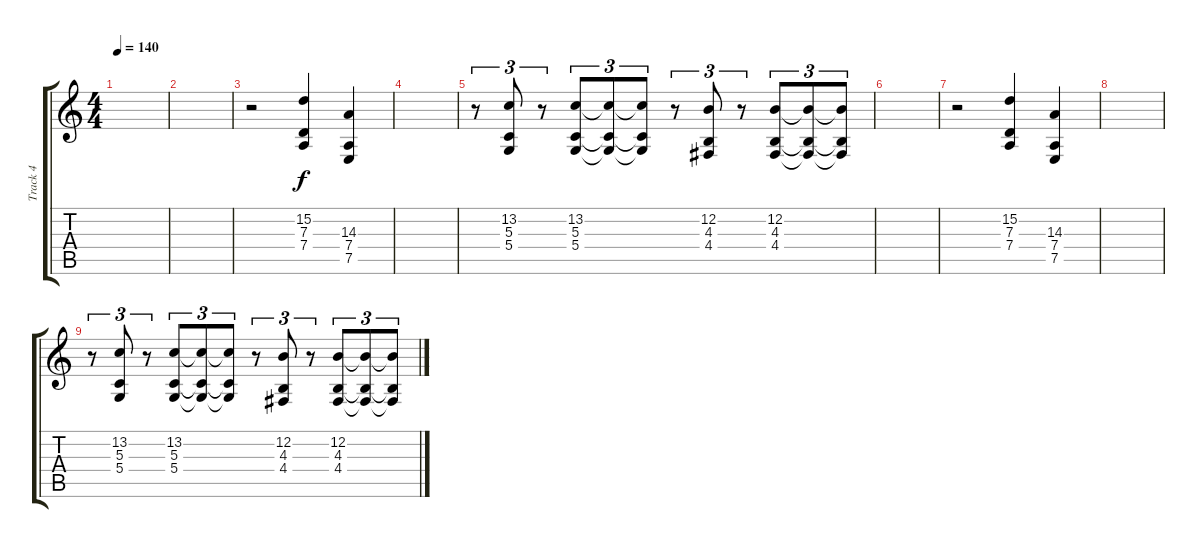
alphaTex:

\track ("Track 4" "Track 4") {instrument lead5charang}
\staff {score tabs}
\tuning (E4 B3 G3 D3 A2 E2) {hide}
\ts (4 4)
\tempo 140
\clef g2
\ks c
|
|
r.2{instrument lead5charang} (15.2 7.3 7.4).4 (14.3 7.4 7.5).4 |
|
r.8{tu (3 2) instrument lead5charang} (13.2 5.3 5.4).8{tu (3 2)} r.8{tu (3 2)} (13.2 5.3 5.4).8{tu (3 2)} (13.2{t} 5.3{t} 5.4{t}).8{tu (3 2)} (13.2{t} 5.3{t} 5.4{t}).8{tu (3 2)} r.8{tu (3 2)} (12.2 4.3 4.4).8{tu (3 2)} r.8{tu (3 2)} (12.2 4.3 4.4).8{tu (3 2)} (12.2{t} 4.3{t} 4.4{t}).8{tu (3 2)} (12.2{t} 4.3{t} 4.4{t}).8{tu (3 2)} |
|
r.2{instrument lead5charang} (15.2 7.3 7.4).4 (14.3 7.4 7.5).4 |
|
r.8{tu (3 2) instrument lead5charang} (13.2 5.3 5.4).8{tu (3 2)} r.8{tu (3 2)} (13.2 5.3 5.4).8{tu (3 2)} (13.2{t} 5.3{t} 5.4{t}).8{tu (3 2)} (13.2{t} 5.3{t} 5.4{t}).8{tu (3 2)} r.8{tu (3 2)} (12.2 4.3 4.4).8{tu (3 2)} r.8{tu (3 2)} (12.2 4.3 4.4).8{tu (3 2)} (12.2{t} 4.3{t} 4.4{t}).8{tu (3 2)} (12.2{t} 4.3{t} 4.4{t}).8{tu (3 2)}
